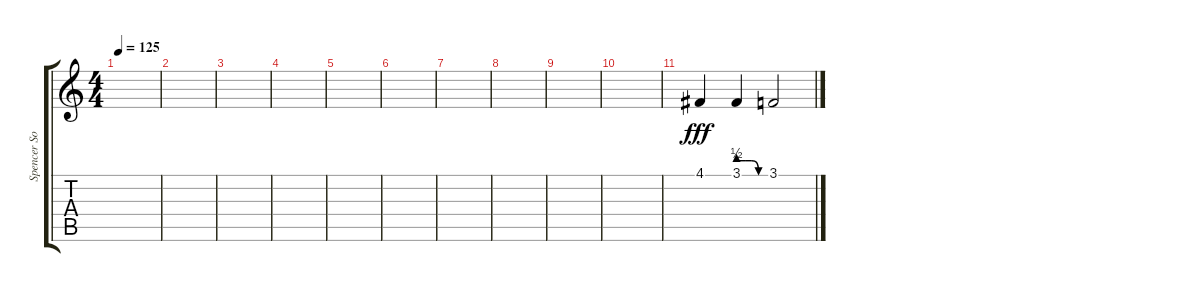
\track ("Spencer Sotelo" "Spencer So") {instrument oboe}
\staff {score tabs}
\tuning (D4 A3 F3 C3 G2 D2) {hide}
\ts (4 4)
\tempo 125
\clef g2
\ks c
|
|
|
|
|
|
|
|
|
|
4.1.4{dy fff} 3.1{be (custom 0 2 15 2 30 2 45 0 60 0)}.4 3.1.2
